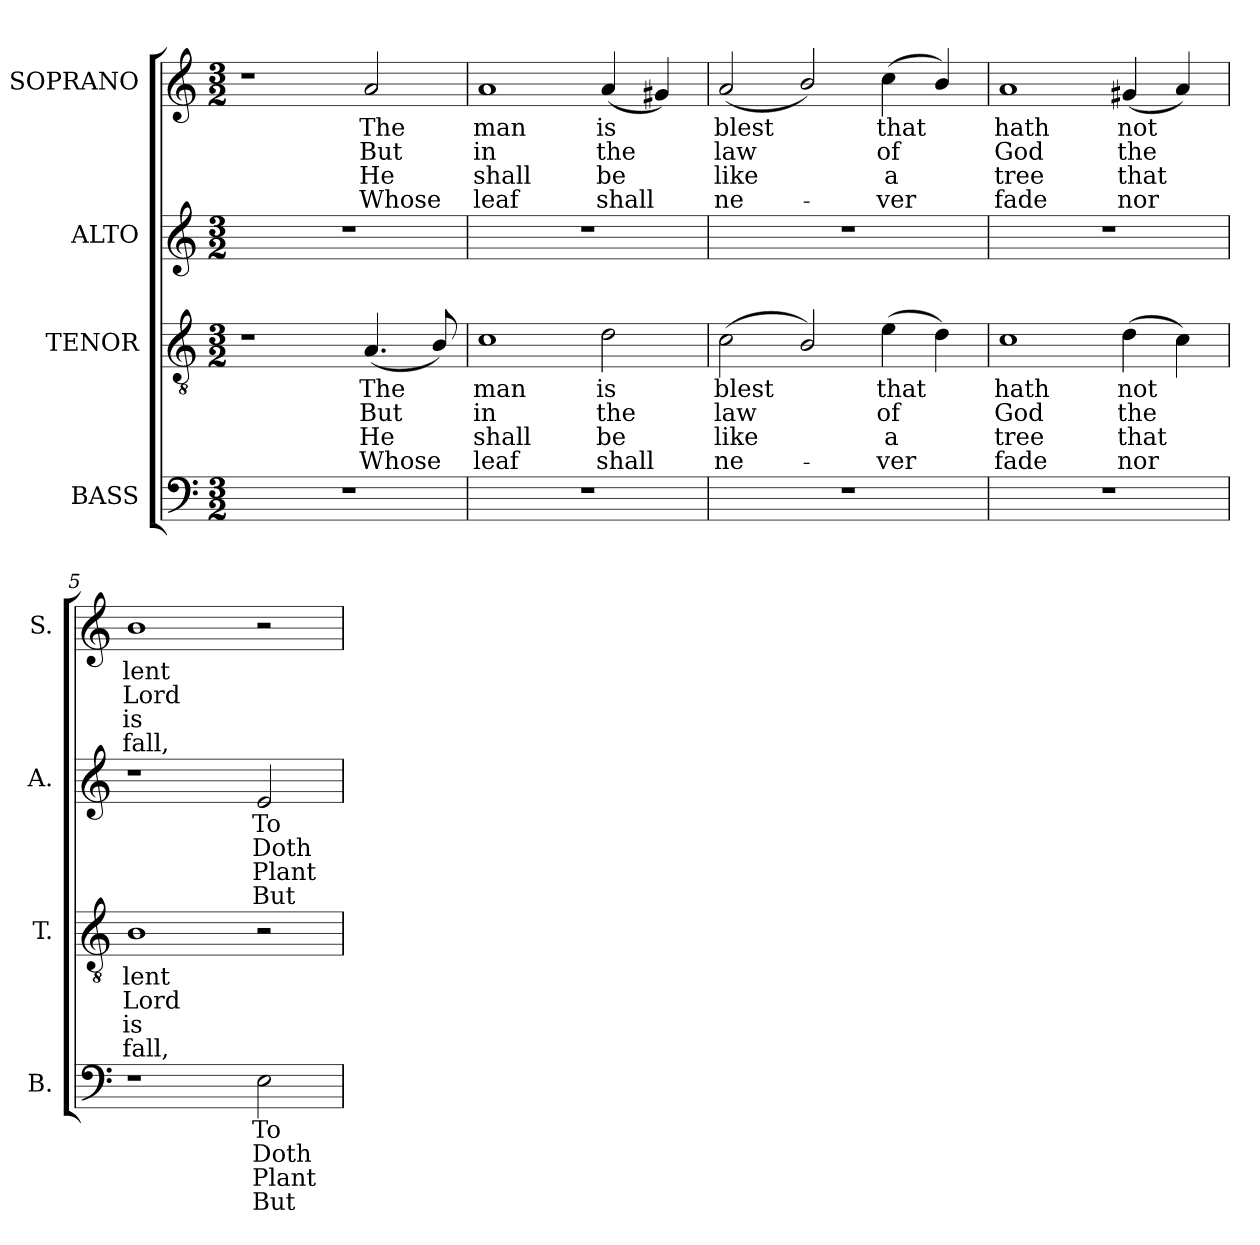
**kern	**text	**text	**text	**text	**kern	**text	**text	**text	**text	**kern	**text	**text	**text	**text	**kern	**text	**text	**text	**text
*part4	*part4	*part4	*part4	*part4	*part3	*part3	*part3	*part3	*part3	*part2	*part2	*part2	*part2	*part2	*part1	*part1	*part1	*part1	*part1
*staff4	*staff4	*staff4	*staff4	*staff4	*staff3	*staff3	*staff3	*staff3	*staff3	*staff2	*staff2	*staff2	*staff2	*staff2	*staff1	*staff1	*staff1	*staff1	*staff1
*I"BASS	*	*	*	*	*I"TENOR	*	*	*	*	*I"ALTO	*	*	*	*	*I"SOPRANO	*	*	*	*
*I'B.	*	*	*	*	*I'T.	*	*	*	*	*I'A.	*	*	*	*	*I'S.	*	*	*	*
!!LO:PB:g=z
*clefF4	*	*	*	*	*clefGv2	*	*	*	*	*clefG2	*	*	*	*	*clefG2	*	*	*	*
*	*	*	*	*	*ITrd7c12	*	*	*	*	*	*	*	*	*	*	*	*	*	*
*k[]	*	*	*	*	*k[]	*	*	*	*	*k[]	*	*	*	*	*k[]	*	*	*	*
*a:	*	*	*	*	*a:	*	*	*	*	*a:	*	*	*	*	*a:	*	*	*	*
*M3/2	*	*	*	*	*M3/2	*	*	*	*	*M3/2	*	*	*	*	*M3/2	*	*	*	*
=1	=1	=1	=1	=1	=1	=1	=1	=1	=1	=1	=1	=1	=1	=1	=1	=1	=1	=1	=1
!LO:N:vis=1	!	!	!	!	!	!	!	!	!	!LO:N:vis=1	!	!	!	!	!	!	!	!	!
1.r	.	.	.	.	1r	.	.	.	.	1.r	.	.	.	.	1r	.	.	.	.
!	!	!	!	!	!	!LO:LY:b:color=#000000	!LO:LY:b:color=#000000	!LO:LY:b:color=#000000	!LO:LY:b:color=#000000	!	!	!	!	!	!	!	!	!	!
!	!	!	!	!	!	!	!	!	!	!	!	!	!	!	!	!LO:LY:b:color=#000000	!LO:LY:b:color=#000000	!LO:LY:b:color=#000000	!LO:LY:b:color=#000000
.	.	.	.	.	(4.AAi/	The	But	He	Whose	.	.	.	.	.	2ai/	The	But	He	Whose
.	.	.	.	.	8BBi/)	.	.	.	.	.	.	.	.	.	.	.	.	.	.
=2	=2	=2	=2	=2	=2	=2	=2	=2	=2	=2	=2	=2	=2	=2	=2	=2	=2	=2	=2
!LO:N:vis=1	!	!	!	!	!	!	!	!	!	!	!	!	!	!	!	!	!	!	!
!	!	!	!	!	!	!LO:LY:b:color=#000000	!LO:LY:b:color=#000000	!LO:LY:b:color=#000000	!LO:LY:b:color=#000000	!LO:N:vis=1	!	!	!	!	!	!	!	!	!
!	!	!	!	!	!	!	!	!	!	!	!	!	!	!	!	!LO:LY:b:color=#000000	!LO:LY:b:color=#000000	!LO:LY:b:color=#000000	!LO:LY:b:color=#000000
1.r	.	.	.	.	1Ci	man	in	shall	leaf	1.r	.	.	.	.	1ai	man	in	shall	leaf
!	!	!	!	!	!	!LO:LY:b:color=#000000	!LO:LY:b:color=#000000	!LO:LY:b:color=#000000	!LO:LY:b:color=#000000	!	!	!	!	!	!	!	!	!	!
!	!	!	!	!	!	!	!	!	!	!	!	!	!	!	!	!LO:LY:b:color=#000000	!LO:LY:b:color=#000000	!LO:LY:b:color=#000000	!LO:LY:b:color=#000000
.	.	.	.	.	2Di\	is	the	be	shall	.	.	.	.	.	(4ai/	is	the	be	shall
.	.	.	.	.	.	.	.	.	.	.	.	.	.	.	4g#Xi/)	.	.	.	.
=3	=3	=3	=3	=3	=3	=3	=3	=3	=3	=3	=3	=3	=3	=3	=3	=3	=3	=3	=3
!LO:N:vis=1	!	!	!	!	!	!	!	!	!	!	!	!	!	!	!	!	!	!	!
!	!	!	!	!	!	!LO:LY:b:color=#000000	!LO:LY:b:color=#000000	!LO:LY:b:color=#000000	!LO:LY:b:color=#000000	!LO:N:vis=1	!	!	!	!	!	!	!	!	!
!	!	!	!	!	!	!	!	!	!	!	!	!	!	!	!	!LO:LY:b:color=#000000	!LO:LY:b:color=#000000	!LO:LY:b:color=#000000	!LO:LY:b:color=#000000
1.r	.	.	.	.	(2Ci\	blest	law	like	ne-	1.r	.	.	.	.	(2ai/	blest	law	like	ne-
.	.	.	.	.	2BBi/)	.	.	.	.	.	.	.	.	.	2bi/)	.	.	.	.
!	!	!	!	!	!	!LO:LY:b:color=#000000	!LO:LY:b:color=#000000	!LO:LY:b:color=#000000	!LO:LY:b:color=#000000	!	!	!	!	!	!	!	!	!	!
!	!	!	!	!	!	!	!	!	!	!	!	!	!	!	!	!LO:LY:b:color=#000000	!LO:LY:b:color=#000000	!LO:LY:b:color=#000000	!LO:LY:b:color=#000000
.	.	.	.	.	(4Ei\	that	of	-a	ver	.	.	.	.	.	(4cci\	that	of	-a	ver
.	.	.	.	.	4Di\)	.	.	.	.	.	.	.	.	.	4bi/)	.	.	.	.
=4	=4	=4	=4	=4	=4	=4	=4	=4	=4	=4	=4	=4	=4	=4	=4	=4	=4	=4	=4
!LO:N:vis=1	!	!	!	!	!	!	!	!	!	!	!	!	!	!	!	!	!	!	!
!	!	!	!	!	!	!LO:LY:b:color=#000000	!LO:LY:b:color=#000000	!LO:LY:b:color=#000000	!LO:LY:b:color=#000000	!LO:N:vis=1	!	!	!	!	!	!	!	!	!
!	!	!	!	!	!	!	!	!	!	!	!	!	!	!	!	!LO:LY:b:color=#000000	!LO:LY:b:color=#000000	!LO:LY:b:color=#000000	!LO:LY:b:color=#000000
1.r	.	.	.	.	1Ci	hath	God	tree	fade	1.r	.	.	.	.	1ai	hath	God	tree	fade
!	!	!	!	!	!	!LO:LY:b:color=#000000	!LO:LY:b:color=#000000	!LO:LY:b:color=#000000	!LO:LY:b:color=#000000	!	!	!	!	!	!	!	!	!	!
!	!	!	!	!	!	!	!	!	!	!	!	!	!	!	!	!LO:LY:b:color=#000000	!LO:LY:b:color=#000000	!LO:LY:b:color=#000000	!LO:LY:b:color=#000000
.	.	.	.	.	(4Di\	not	the	that	nor	.	.	.	.	.	(4g#Xi/	not	the	that	nor
.	.	.	.	.	4Ci\)	.	.	.	.	.	.	.	.	.	4ai/)	.	.	.	.
=5	=5	=5	=5	=5	=5	=5	=5	=5	=5	=5	=5	=5	=5	=5	=5	=5	=5	=5	=5
!	!	!	!	!	!	!LO:LY:b:color=#000000	!LO:LY:b:color=#000000	!LO:LY:b:color=#000000	!LO:LY:b:color=#000000	!	!	!	!	!	!	!	!	!	!
!	!	!	!	!	!	!	!	!	!	!	!	!	!	!	!	!LO:LY:b:color=#000000	!LO:LY:b:color=#000000	!LO:LY:b:color=#000000	!LO:LY:b:color=#000000
1r	.	.	.	.	1BBi	lent	Lord	is	fall,	1r	.	.	.	.	1bi	lent	Lord	is	fall,
!	!LO:LY:b:color=#000000	!LO:LY:b:color=#000000	!LO:LY:b:color=#000000	!LO:LY:b:color=#000000	!	!	!	!	!	!	!	!	!	!	!	!	!	!	!
!	!	!	!	!	!	!	!	!	!	!	!LO:LY:b:color=#000000	!LO:LY:b:color=#000000	!LO:LY:b:color=#000000	!LO:LY:b:color=#000000	!	!	!	!	!
2Ei\	To	Doth	Plant-	-But	2r	.	.	.	.	2ei/	To	Doth	Plant-	-But	2r	.	.	.	.
=	=	=	=	=	=	=	=	=	=	=	=	=	=	=	=	=	=	=	=
*-	*-	*-	*-	*-	*-	*-	*-	*-	*-	*-	*-	*-	*-	*-	*-	*-	*-	*-	*-
